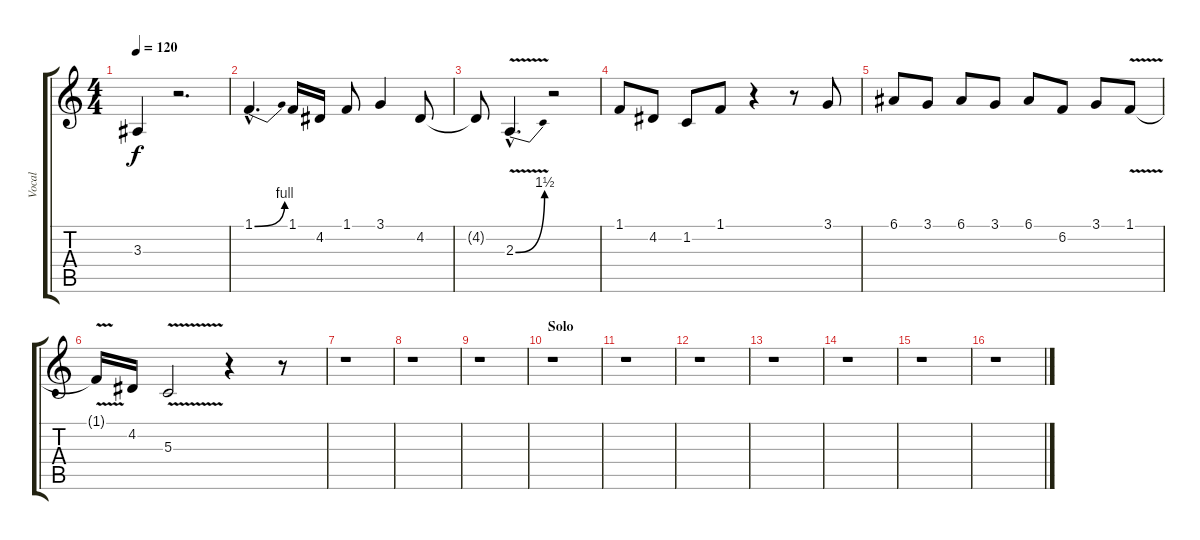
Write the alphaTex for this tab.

\track ("Vocal" "Vocal") {instrument lead8bassandlead}
\staff {score tabs}
\tuning (E4 B3 G3 D3 A2 E2) {hide}
\ts (4 4)
\tempo 120
\clef g2
\ks c
3.3{t}.4{dy f} r.2{d} |
1.1{be (bend 0 0 60 4) hac}.4{d} 1.1.16 4.2.16 1.1.8 3.1.4 4.2.8 |
4.2{t}.8 2.3{be (bend 0 0 60 6) v hac}.4{d} r.2 |
1.1.8 4.2.8 1.2.8 1.1.8 r.4 r.8 3.1.8 |
6.1.8 3.1.8 6.1.8 3.1.8 6.1.8 6.2.8 3.1.8 1.1{v}.8 |
1.1{t}.16 4.2.16 5.3{v}.2 r.4 r.8 |
r.1 |
r.1 |
r.1 |
\section ("" "Solo")
r.1 |
r.1 |
r.1 |
r.1 |
r.1 |
r.1 |
r.1
